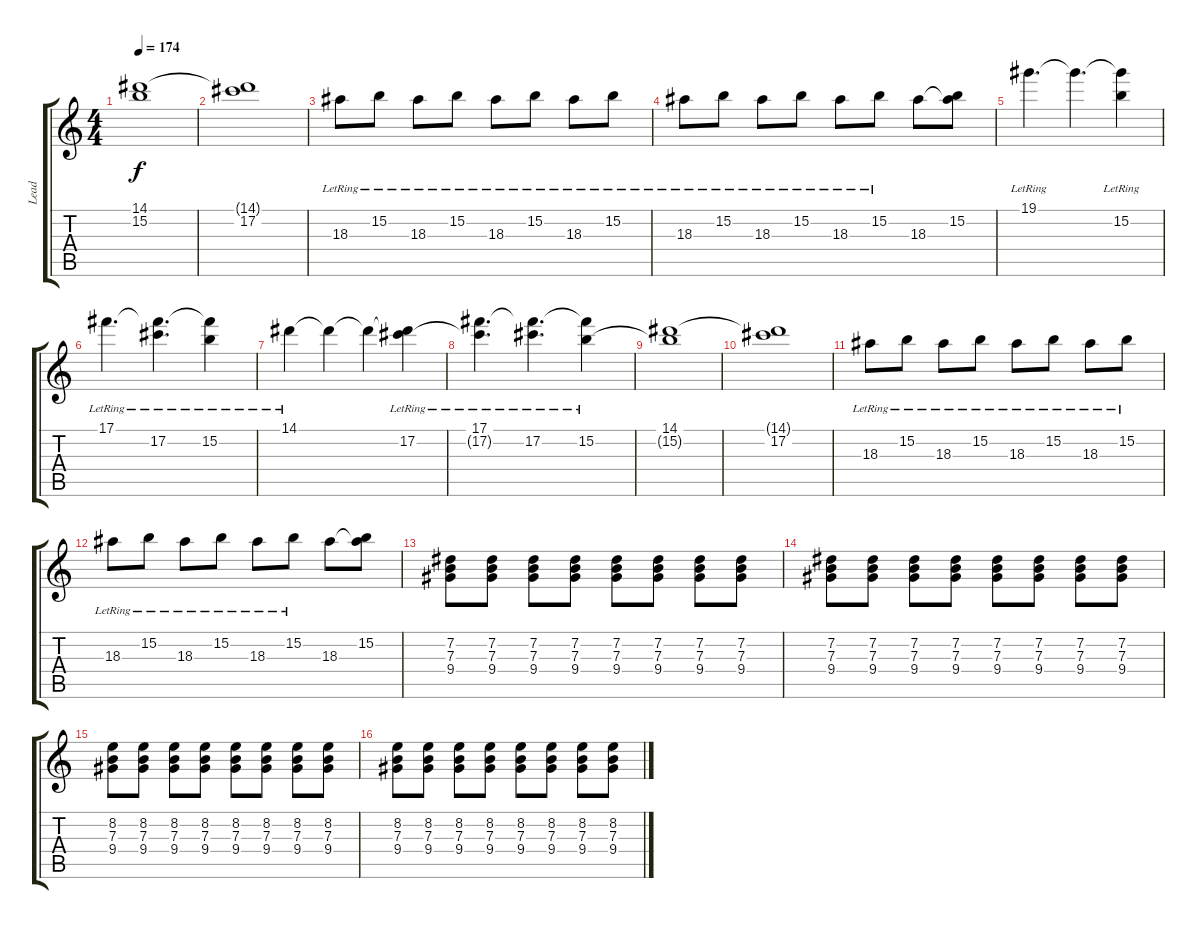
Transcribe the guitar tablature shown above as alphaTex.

\track ("Lead" "Lead") {instrument distortionguitar}
\staff {score tabs}
\tuning (Db4 Ab3 E3 B2 Gb2 B1) {hide}
\ts (4 4)
\tempo 174
\clef g2
\ks c
(14.1 15.2{t}).1{dy f} |
(14.1{t} 17.2).1 |
18.3{lr}.8 15.2{lr}.8 18.3{lr}.8 15.2{lr}.8 18.3{lr}.8 15.2{lr}.8 18.3{lr}.8 15.2{lr}.8 |
18.3{lr}.8 15.2{lr}.8 18.3{lr}.8 15.2{lr}.8 18.3{lr}.8 15.2{lr}.8 18.3.8 (15.2 18.3{t}).8 |
19.1{lr}.4{d} 19.1{t}.4{d} (19.1{t} 15.2{lr}).4 |
17.1{lr}.4{d} (17.1{t} 17.2{lr}).4{d} (17.1{t} 15.2{lr}).4 |
14.1{lr}.4 14.1{t}.4 14.1{t}.4 (14.1{t} 17.2{lr}).4 |
(17.1{lr} 17.2{t}).4{d} (17.1{t} 17.2{lr}).4{d} (17.1{t} 15.2{lr}).4 |
(14.1 15.2{t}).1 |
(14.1{t} 17.2).1 |
18.3{lr}.8 15.2{lr}.8 18.3{lr}.8 15.2{lr}.8 18.3{lr}.8 15.2{lr}.8 18.3{lr}.8 15.2{lr}.8 |
18.3{lr}.8 15.2{lr}.8 18.3{lr}.8 15.2{lr}.8 18.3{lr}.8 15.2{lr}.8 18.3.8 (15.2 18.3{t}).8 |
(7.2 7.3 9.4).8 (7.2 7.3 9.4).8 (7.2 7.3 9.4).8 (7.2 7.3 9.4).8 (7.2 7.3 9.4).8 (7.2 7.3 9.4).8 (7.2 7.3 9.4).8 (7.2 7.3 9.4).8 |
(7.2 7.3 9.4).8 (7.2 7.3 9.4).8 (7.2 7.3 9.4).8 (7.2 7.3 9.4).8 (7.2 7.3 9.4).8 (7.2 7.3 9.4).8 (7.2 7.3 9.4).8 (7.2 7.3 9.4).8 |
(8.2 7.3 9.4).8 (8.2 7.3 9.4).8 (8.2 7.3 9.4).8 (8.2 7.3 9.4).8 (8.2 7.3 9.4).8 (8.2 7.3 9.4).8 (8.2 7.3 9.4).8 (8.2 7.3 9.4).8 |
(8.2 7.3 9.4).8 (8.2 7.3 9.4).8 (8.2 7.3 9.4).8 (8.2 7.3 9.4).8 (8.2 7.3 9.4).8 (8.2 7.3 9.4).8 (8.2 7.3 9.4).8 (8.2 7.3 9.4).8
